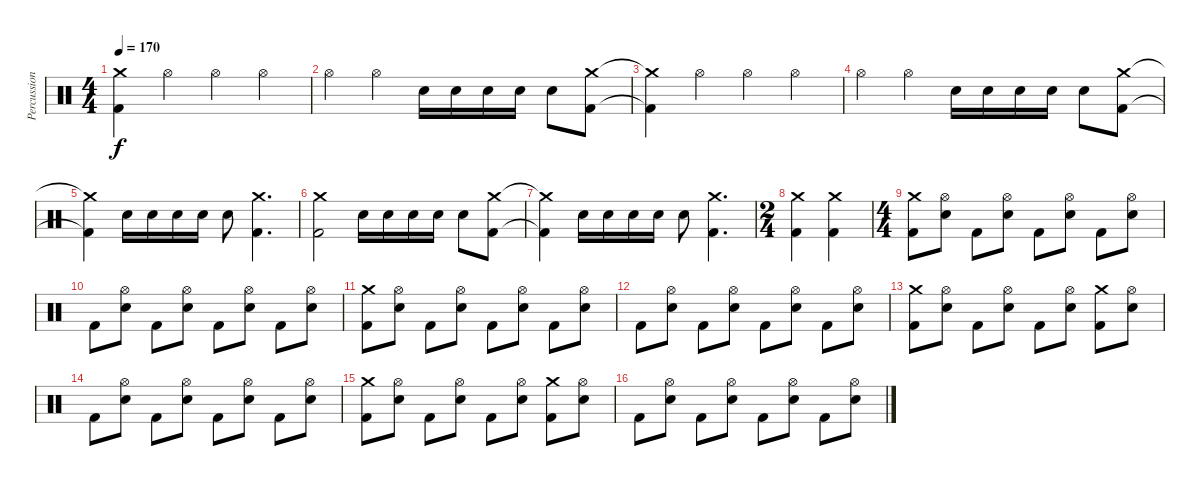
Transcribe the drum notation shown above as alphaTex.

\track ("Percussion" "Percussion") {instrument percussion}
\staff {score}
\articulation defaults
\ts (4 4)
\tempo 170
\clef neutral
\ks c
("Crash medium (hit)" "Kick (hit) 2").4{dy f} "Hi-Hat (open)".4 "Hi-Hat (open)".4 "Hi-Hat (open)".4 |
"Hi-Hat (open)".4 "Hi-Hat (open)".4 "Electric Snare (hit)".16 "Electric Snare (hit)".16 "Electric Snare (hit)".16 "Electric Snare (hit)".16 "Electric Snare (hit)".8 ("Crash medium (hit)" "Kick (hit) 2").8 |
("Crash medium (hit)"{t} "Kick (hit) 2"{t}).4 "Hi-Hat (open)".4 "Hi-Hat (open)".4 "Hi-Hat (open)".4 |
"Hi-Hat (open)".4 "Hi-Hat (open)".4 "Electric Snare (hit)".16 "Electric Snare (hit)".16 "Electric Snare (hit)".16 "Electric Snare (hit)".16 "Electric Snare (hit)".8 ("Crash medium (hit)" "Kick (hit) 2").8 |
("Crash medium (hit)"{t} "Kick (hit) 2"{t}).4 "Electric Snare (hit)".16 "Electric Snare (hit)".16 "Electric Snare (hit)".16 "Electric Snare (hit)".16 "Electric Snare (hit)".8 ("Crash medium (hit)" "Kick (hit) 2").4{d} |
("Crash medium (hit)" "Kick (hit) 2").2 "Electric Snare (hit)".16 "Electric Snare (hit)".16 "Electric Snare (hit)".16 "Electric Snare (hit)".16 "Electric Snare (hit)".8 ("Crash medium (hit)" "Kick (hit) 2").8 |
("Crash medium (hit)"{t} "Kick (hit) 2"{t}).4 "Electric Snare (hit)".16 "Electric Snare (hit)".16 "Electric Snare (hit)".16 "Electric Snare (hit)".16 "Electric Snare (hit)".8 ("Crash medium (hit)" "Kick (hit) 2").4{d} |
\ts (2 4)
("Crash medium (hit)" "Kick (hit) 2").4 ("Crash medium (hit)" "Kick (hit) 2").4 |
\ts (4 4)
("Crash medium (hit)" "Kick (hit) 2").8 ("Hi-Hat (open)" "Electric Snare (hit)").8 "Kick (hit) 2".8 ("Hi-Hat (open)" "Electric Snare (hit)").8 "Kick (hit) 2".8 ("Hi-Hat (open)" "Electric Snare (hit)").8 "Kick (hit) 2".8 ("Hi-Hat (open)" "Electric Snare (hit)").8 |
"Kick (hit) 2".8 ("Hi-Hat (open)" "Electric Snare (hit)").8 "Kick (hit) 2".8 ("Hi-Hat (open)" "Electric Snare (hit)").8 "Kick (hit) 2".8 ("Hi-Hat (open)" "Electric Snare (hit)").8 "Kick (hit) 2".8 ("Hi-Hat (open)" "Electric Snare (hit)").8 |
("Crash medium (hit)" "Kick (hit) 2").8 ("Hi-Hat (open)" "Electric Snare (hit)").8 "Kick (hit) 2".8 ("Hi-Hat (open)" "Electric Snare (hit)").8 "Kick (hit) 2".8 ("Hi-Hat (open)" "Electric Snare (hit)").8 "Kick (hit) 2".8 ("Hi-Hat (open)" "Electric Snare (hit)").8 |
"Kick (hit) 2".8 ("Hi-Hat (open)" "Electric Snare (hit)").8 "Kick (hit) 2".8 ("Hi-Hat (open)" "Electric Snare (hit)").8 "Kick (hit) 2".8 ("Hi-Hat (open)" "Electric Snare (hit)").8 "Kick (hit) 2".8 ("Hi-Hat (open)" "Electric Snare (hit)").8 |
("Crash medium (hit)" "Kick (hit) 2").8 ("Hi-Hat (open)" "Electric Snare (hit)").8 "Kick (hit) 2".8 ("Hi-Hat (open)" "Electric Snare (hit)").8 "Kick (hit) 2".8 ("Hi-Hat (open)" "Electric Snare (hit)").8 ("Crash medium (hit)" "Kick (hit) 2").8 ("Hi-Hat (open)" "Electric Snare (hit)").8 |
"Kick (hit) 2".8 ("Hi-Hat (open)" "Electric Snare (hit)").8 "Kick (hit) 2".8 ("Hi-Hat (open)" "Electric Snare (hit)").8 "Kick (hit) 2".8 ("Hi-Hat (open)" "Electric Snare (hit)").8 "Kick (hit) 2".8 ("Hi-Hat (open)" "Electric Snare (hit)").8 |
("Crash medium (hit)" "Kick (hit) 2").8 ("Hi-Hat (open)" "Electric Snare (hit)").8 "Kick (hit) 2".8 ("Hi-Hat (open)" "Electric Snare (hit)").8 "Kick (hit) 2".8 ("Hi-Hat (open)" "Electric Snare (hit)").8 ("Crash medium (hit)" "Kick (hit) 2").8 ("Hi-Hat (open)" "Electric Snare (hit)").8 |
"Kick (hit) 2".8 ("Hi-Hat (open)" "Electric Snare (hit)").8 "Kick (hit) 2".8 ("Hi-Hat (open)" "Electric Snare (hit)").8 "Kick (hit) 2".8 ("Hi-Hat (open)" "Electric Snare (hit)").8 "Kick (hit) 2".8 ("Hi-Hat (open)" "Electric Snare (hit)").8
